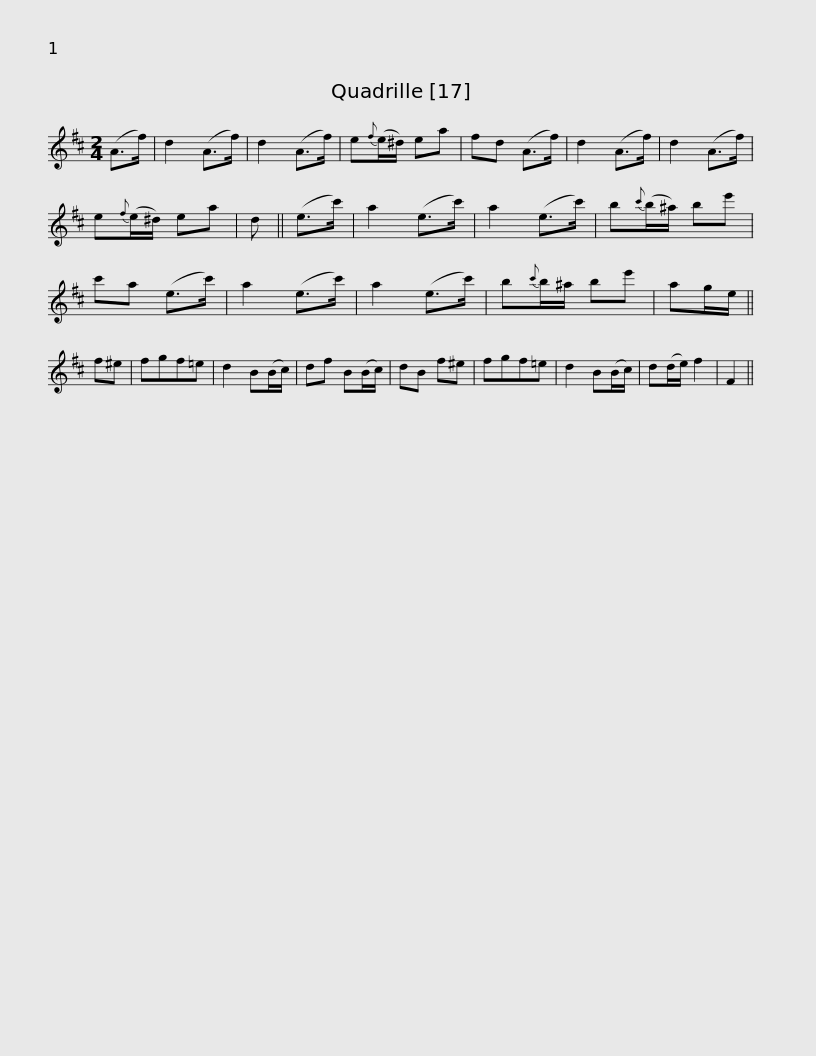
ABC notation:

X:1
L:1/8
M:2/4
I:linebreak $
K:D
V:1 treble
V:1
 (A>f) | d2 (A>f) | d2 (A>f) | e{f}(e/^d/) ea | fd (A>f) | %5
 d2 (A>f) | d2 (A>f) | e{f}(e/^d/) ea | d || (e>c') | %10
 a2 (e>c') |$ a2 (e>c') | b{c'}(b/^a/) be' | c'a (e>c') | a2 (e>c') | %15
 a2 (e>c') | b{c'}b/^a/ be' | ag/e/ || f^e | fgf=e |$ %20
 d2 B(B/c/) | df B(B/c/) | dB f^e | fgf=e | d2 B(B/c/) | %25
 d(d/e/) f2 | F2 || %27
